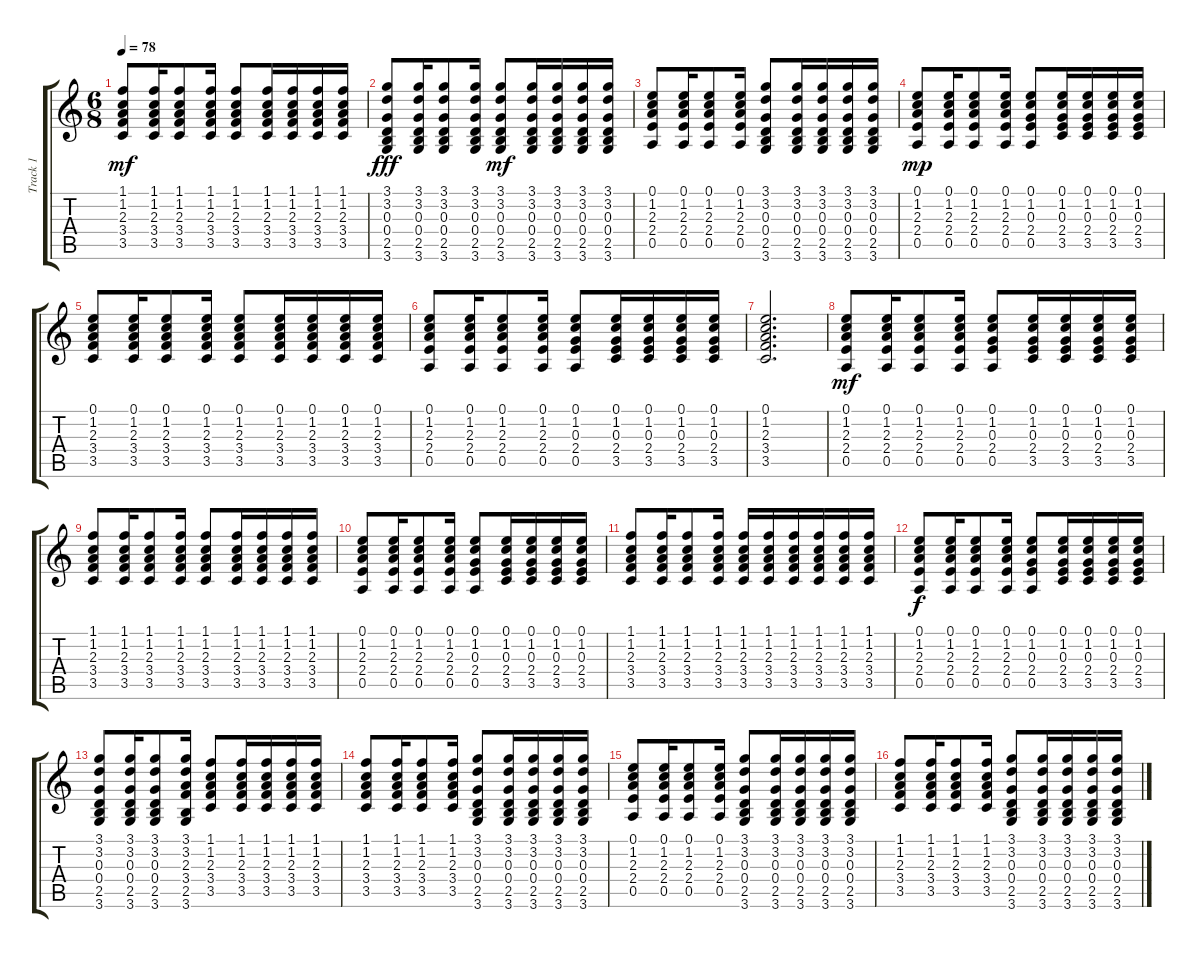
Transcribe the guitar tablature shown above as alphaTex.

\track ("Track 1" "Track 1") {instrument acousticguitarsteel}
\staff {score tabs}
\tuning (E4 B3 G3 D3 A2 E2) {hide}
\ts (6 8)
\tempo 78
\clef g2
\ks c
(1.1 1.2 2.3 3.4 3.5).8{dy mf} (1.1 1.2 2.3 3.4 3.5).16 (1.1 1.2 2.3 3.4 3.5).8 (1.1 1.2 2.3 3.4 3.5).16 (1.1 1.2 2.3 3.4 3.5).8 (1.1 1.2 2.3 3.4 3.5).16 (1.1 1.2 2.3 3.4 3.5).16 (1.1 1.2 2.3 3.4 3.5).16 (1.1 1.2 2.3 3.4 3.5).16 |
(3.1 3.2 0.3 0.4 2.5 3.6).8{dy fff} (3.1 3.2 0.3 0.4 2.5 3.6).16 (3.1 3.2 0.3 0.4 2.5 3.6).8 (3.1 3.2 0.3 0.4 2.5 3.6).16 (3.1 3.2 0.3 0.4 2.5 3.6).8{dy mf} (3.1 3.2 0.3 0.4 2.5 3.6).16 (3.1 3.2 0.3 0.4 2.5 3.6).16 (3.1 3.2 0.3 0.4 2.5 3.6).16 (3.1 3.2 0.3 0.4 2.5 3.6).16 |
(0.1 1.2 2.3 2.4 0.5).8 (0.1 1.2 2.3 2.4 0.5).16 (0.1 1.2 2.3 2.4 0.5).8 (0.1 1.2 2.3 2.4 0.5).16 (3.1 3.2 0.3 0.4 2.5 3.6).8 (3.1 3.2 0.3 0.4 2.5 3.6).16 (3.1 3.2 0.3 0.4 2.5 3.6).16 (3.1 3.2 0.3 0.4 2.5 3.6).16 (3.1 3.2 0.3 0.4 2.5 3.6).16 |
(0.1 1.2 2.3 2.4 0.5).8{dy mp} (0.1 1.2 2.3 2.4 0.5).16 (0.1 1.2 2.3 2.4 0.5).8 (0.1 1.2 2.3 2.4 0.5).16 (0.1 1.2 0.3 2.4 0.5).8 (0.1 1.2 0.3 2.4 3.5).16 (0.1 1.2 0.3 2.4 3.5).16 (0.1 1.2 0.3 2.4 3.5).16 (0.1 1.2 0.3 2.4 3.5).16 |
(0.1 1.2 2.3 3.4 3.5).8 (0.1 1.2 2.3 3.4 3.5).16 (0.1 1.2 2.3 3.4 3.5).8 (0.1 1.2 2.3 3.4 3.5).16 (0.1 1.2 2.3 3.4 3.5).8 (0.1 1.2 2.3 3.4 3.5).16 (0.1 1.2 2.3 3.4 3.5).16 (0.1 1.2 2.3 3.4 3.5).16 (0.1 1.2 2.3 3.4 3.5).16 |
(0.1 1.2 2.3 2.4 0.5).8 (0.1 1.2 2.3 2.4 0.5).16 (0.1 1.2 2.3 2.4 0.5).8 (0.1 1.2 2.3 2.4 0.5).16 (0.1 1.2 0.3 2.4 0.5).8 (0.1 1.2 0.3 2.4 3.5).16 (0.1 1.2 0.3 2.4 3.5).16 (0.1 1.2 0.3 2.4 3.5).16 (0.1 1.2 0.3 2.4 3.5).16 |
(0.1 1.2 2.3 3.4 3.5).2{d} |
(0.1 1.2 2.3 2.4 0.5).8{dy mf} (0.1 1.2 2.3 2.4 0.5).16 (0.1 1.2 2.3 2.4 0.5).8 (0.1 1.2 2.3 2.4 0.5).16 (0.1 1.2 0.3 2.4 0.5).8 (0.1 1.2 0.3 2.4 3.5).16 (0.1 1.2 0.3 2.4 3.5).16 (0.1 1.2 0.3 2.4 3.5).16 (0.1 1.2 0.3 2.4 3.5).16 |
(1.1 1.2 2.3 3.4 3.5).8 (1.1 1.2 2.3 3.4 3.5).16 (1.1 1.2 2.3 3.4 3.5).8 (1.1 1.2 2.3 3.4 3.5).16 (1.1 1.2 2.3 3.4 3.5).8 (1.1 1.2 2.3 3.4 3.5).16 (1.1 1.2 2.3 3.4 3.5).16 (1.1 1.2 2.3 3.4 3.5).16 (1.1 1.2 2.3 3.4 3.5).16 |
(0.1 1.2 2.3 2.4 0.5).8 (0.1 1.2 2.3 2.4 0.5).16 (0.1 1.2 2.3 2.4 0.5).8 (0.1 1.2 2.3 2.4 0.5).16 (0.1 1.2 0.3 2.4 0.5).8 (0.1 1.2 0.3 2.4 3.5).16 (0.1 1.2 0.3 2.4 3.5).16 (0.1 1.2 0.3 2.4 3.5).16 (0.1 1.2 0.3 2.4 3.5).16 |
(1.1 1.2 2.3 3.4 3.5).8 (1.1 1.2 2.3 3.4 3.5).16 (1.1 1.2 2.3 3.4 3.5).8 (1.1 1.2 2.3 3.4 3.5).16 (1.1 1.2 2.3 3.4 3.5).16 (1.1 1.2 2.3 3.4 3.5).16 (1.1 1.2 2.3 3.4 3.5).16 (1.1 1.2 2.3 3.4 3.5).16 (1.1 1.2 2.3 3.4 3.5).16 (1.1 1.2 2.3 3.4 3.5).16 |
(0.1 1.2 2.3 2.4 0.5).8{dy f} (0.1 1.2 2.3 2.4 0.5).16 (0.1 1.2 2.3 2.4 0.5).8 (0.1 1.2 2.3 2.4 0.5).16 (0.1 1.2 0.3 2.4 0.5).8 (0.1 1.2 0.3 2.4 3.5).16 (0.1 1.2 0.3 2.4 3.5).16 (0.1 1.2 0.3 2.4 3.5).16 (0.1 1.2 0.3 2.4 3.5).16 |
(3.1 3.2 0.3 0.4 2.5 3.6).8 (3.1 3.2 0.3 0.4 2.5 3.6).16 (3.1 3.2 0.3 0.4 2.5 3.6).8 (3.1 3.2 2.3 3.4 2.5 3.6).16 (1.1 1.2 2.3 3.4 3.5).8 (1.1 1.2 2.3 3.4 3.5).16 (1.1 1.2 2.3 3.4 3.5).16 (1.1 1.2 2.3 3.4 3.5).16 (1.1 1.2 2.3 3.4 3.5).16 |
(1.1 1.2 2.3 3.4 3.5).8 (1.1 1.2 2.3 3.4 3.5).16 (1.1 1.2 2.3 3.4 3.5).8 (1.1 1.2 2.3 3.4 3.5).16 (3.1 3.2 0.3 0.4 2.5 3.6).8 (3.1 3.2 0.3 0.4 2.5 3.6).16 (3.1 3.2 0.3 0.4 2.5 3.6).16 (3.1 3.2 0.3 0.4 2.5 3.6).16 (3.1 3.2 0.3 0.4 2.5 3.6).16 |
(0.1 1.2 2.3 2.4 0.5).8 (0.1 1.2 2.3 2.4 0.5).16 (0.1 1.2 2.3 2.4 0.5).8 (0.1 1.2 2.3 2.4 0.5).16 (3.1 3.2 0.3 0.4 2.5 3.6).8 (3.1 3.2 0.3 0.4 2.5 3.6).16 (3.1 3.2 0.3 0.4 2.5 3.6).16 (3.1 3.2 0.3 0.4 2.5 3.6).16 (3.1 3.2 0.3 0.4 2.5 3.6).16 |
(1.1 1.2 2.3 3.4 3.5).8 (1.1 1.2 2.3 3.4 3.5).16 (1.1 1.2 2.3 3.4 3.5).8 (1.1 1.2 2.3 3.4 3.5).16 (3.1 3.2 0.3 0.4 2.5 3.6).8 (3.1 3.2 0.3 0.4 2.5 3.6).16 (3.1 3.2 0.3 0.4 2.5 3.6).16 (3.1 3.2 0.3 0.4 2.5 3.6).16 (3.1 3.2 0.3 0.4 2.5 3.6).16
